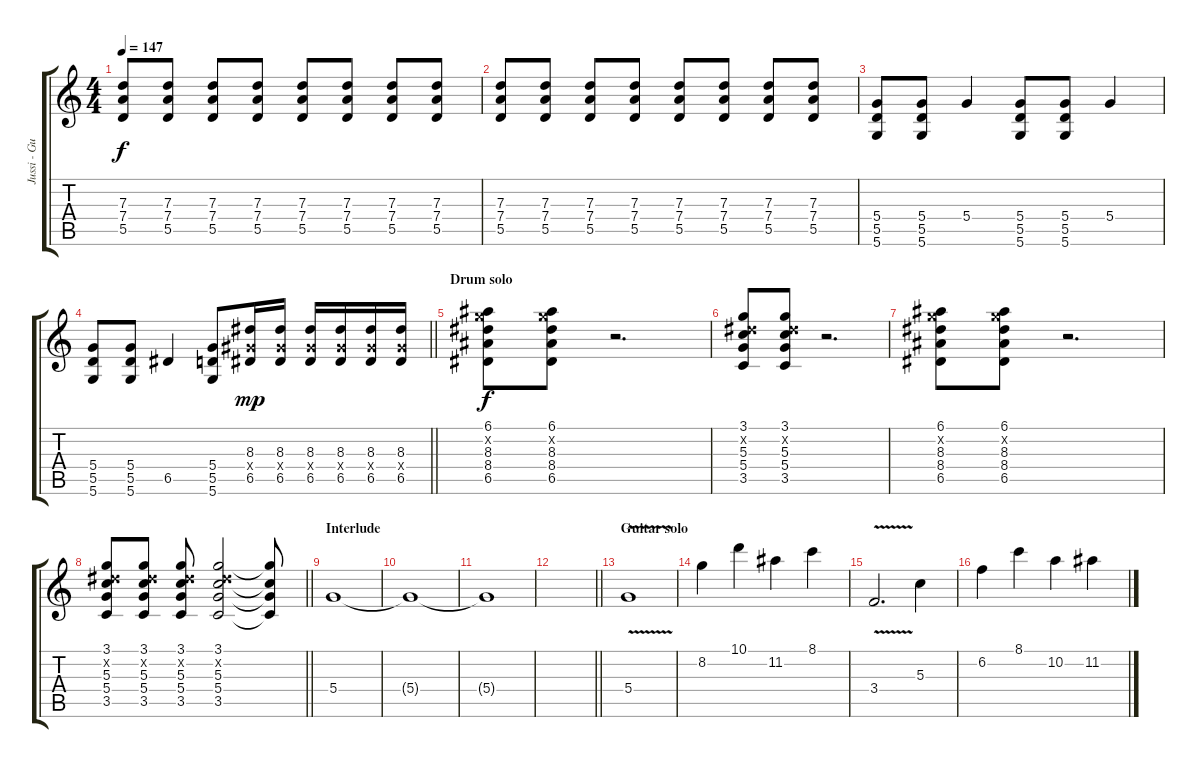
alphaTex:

\track ("Jussi - Guitar" "Jussi - Gu") {instrument overdrivenguitar}
\staff {score tabs}
\tuning (E4 B3 G3 D3 A2 D2) {hide}
\ts (4 4)
\tempo 147
\clef g2
\ks c
(7.3 7.4 5.5).8{dy f} (7.3 7.4 5.5).8 (7.3 7.4 5.5).8 (7.3 7.4 5.5).8 (7.3 7.4 5.5).8 (7.3 7.4 5.5).8 (7.3 7.4 5.5).8 (7.3 7.4 5.5).8 |
(7.3 7.4 5.5).8 (7.3 7.4 5.5).8 (7.3 7.4 5.5).8 (7.3 7.4 5.5).8 (7.3 7.4 5.5).8 (7.3 7.4 5.5).8 (7.3 7.4 5.5).8 (7.3 7.4 5.5).8 |
(5.4 5.5 5.6).8 (5.4 5.5 5.6).8 5.4.4 (5.4 5.5 5.6).8 (5.4 5.5 5.6).8 5.4.4 |
\barLineRight lightlight
(5.4 5.5 5.6).8 (5.4 5.5 5.6).8 6.5.4 (5.4 5.5 5.6).8 (8.3 6.4{x} 6.5).16{dy mp} (8.3 6.4{x} 6.5).16 (8.3 6.4{x} 6.5).16 (8.3 6.4{x} 6.5).16 (8.3 6.4{x} 6.5).16 (8.3 6.4{x} 6.5).16 |
\section ("" "Drum solo")
(6.1 8.2{x} 8.3 8.4 6.5).8{dy f} (6.1 8.2{x} 8.3 8.4 6.5).8 r.2{d} |
(3.1 4.2{x} 5.3 5.4 3.5).8 (3.1 4.2{x} 5.3 5.4 3.5).8 r.2{d} |
(6.1 8.2{x} 8.3 8.4 6.5).8 (6.1 8.2{x} 8.3 8.4 6.5).8 r.2{d} |
\barLineRight lightlight
(3.1 4.2{x} 5.3 5.4 3.5).8 (3.1 4.2{x} 5.3 5.4 3.5).8 (3.1 4.2{x} 5.3 5.4 3.5).8 (3.1 4.2{x} 5.3 5.4 3.5).2 (3.1{t} 5.3{t} 5.4{t} 3.5{t}).8 |
\section ("" "Interlude")
5.4.1{volume 0} |
5.4{t}.1 |
5.4{t}.1 |
\barLineRight lightlight
|
\section ("" "Guitar solo")
5.4{v}.1{volume 16} |
8.2.4 10.1.4 11.2.4 8.1.4 |
3.4{v}.2{d} 5.3.4 |
6.2.4 8.1.4 10.2.4 11.2.4
